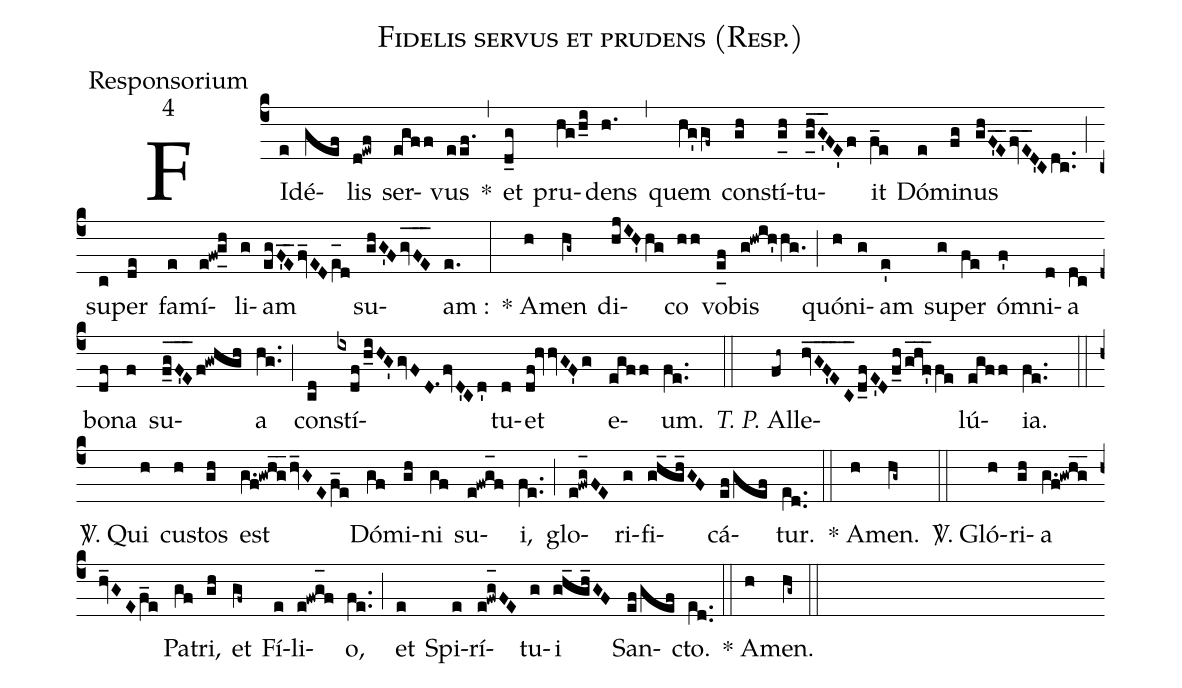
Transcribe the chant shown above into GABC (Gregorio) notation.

name:Fidelis servus et prudens (Resp.);
office-part:Responsorium;
mode:4;
%%
(c4) FI(e)dé(gef)lis(d!ewf) ser(egff)vus(eef.) *(,) et(d_g) pru(hg/h_i)dens(h.) (,) quem(hg'gf~) con(gh)stí(g_[uh:l]h)tu(g_[uh:l]h_G'_FE'f)it(f_e) Dó(e)mi(fg)nus(ghF'_E_2fv_E_D'Cdc..) (;) su(c)per(de) fa(e)mí(e!fw!g_[uh:l]h)li(g)am(egF'_E_2fv_EDe_[oh:h][ll:1]d) su(ghG'Fgv_[oh:h]F_[oh:h]E_[oh:h])am :(e.) (:)
* A(h)men(hg~) di(hjIH'hg)co(hh) vo(e_[uh:l]f)bis(g!hwih'hg.) (;) quó(h)ni(g)am(e') su(g)per(fe) ó(f')mni(d)a(dc) bo(df)na(f) su(f_g_[oh:h]F'_[oh:h]E_[oh:h]f!gwhgh)a(hg..) (;) con(cd)stí(ixdf/h_iHG'gvFD.1fvD'Cd')tu(d)et(df!hvvGF'g) e(egff)um.(fe..) (::)
<i>T. P.</i> Al(fh~)le(hvGF'EC_____d_fE'Df_h/ghf'___fe)lú(egff){ia}.(fe..) (::)
<sp>V/</sp>. Qui(h) cu(h)stos(gh) est(g.f!gwh_g_2hv_GEf_e) Dó(gf)mi(gh)ni(gf) su(e!fwg_[oh:h]f)i,(fe..) (;) glo(e!fwg_[oh:h]FE)ri(g)fi(gh_gh_GF)cá(ef/gef)tur.(e[ll:1]d..) (::) * A(h)men.(hg~) (::)
<sp>V/</sp>. Gló(h)ri(gh)a(g.f!gwh_g_2hv_GEf_e) Pa(gf)tri,(gh) et(gf~) Fí(e)li(e!fwg_[oh:h]f)o,(fe..) (;) et(e) Spi(e)rí(e!fwg_[oh:h]FE)tu(g)i(gh_gh_GF) San(ef/gef)cto.(e[ll:1]d..) (::) * A(h)men.(hg~) (::)
